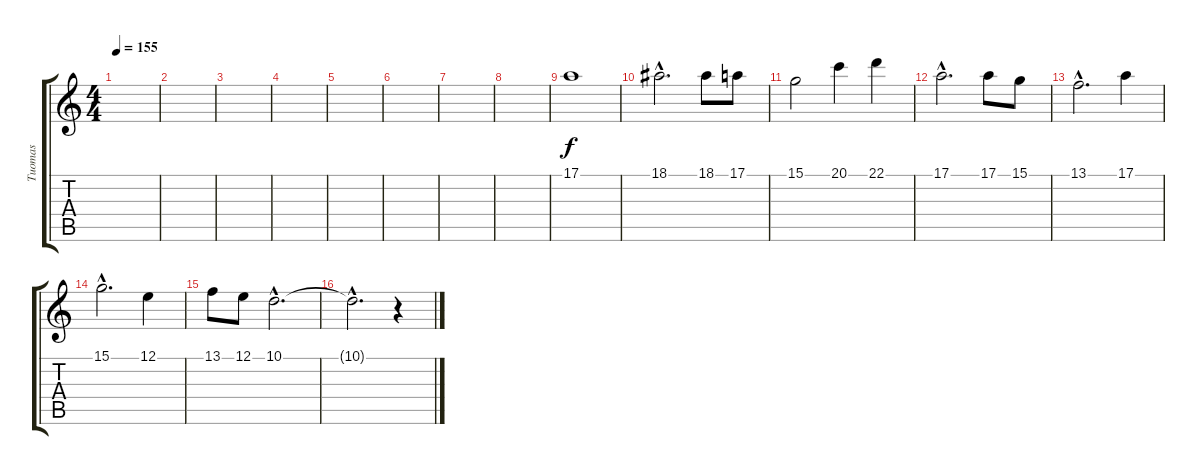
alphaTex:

\track ("Tuomas" "Tuomas") {instrument flute}
\staff {score tabs}
\tuning (E4 B3 G3 D3 A2 E2) {hide}
\ts (4 4)
\tempo 155
\clef g2
\ks c
|
|
|
|
|
|
|
|
17.1.1 |
18.1{hac}.2{d} 18.1.8 17.1.8 |
15.1.2 20.1.4 22.1.4 |
17.1{hac}.2{d} 17.1.8 15.1.8 |
13.1{hac}.2{d} 17.1.4 |
15.1{hac}.2{d} 12.1.4 |
13.1.8 12.1.8 10.1{hac}.2{d} |
10.1{hac t}.2{d} r.4
